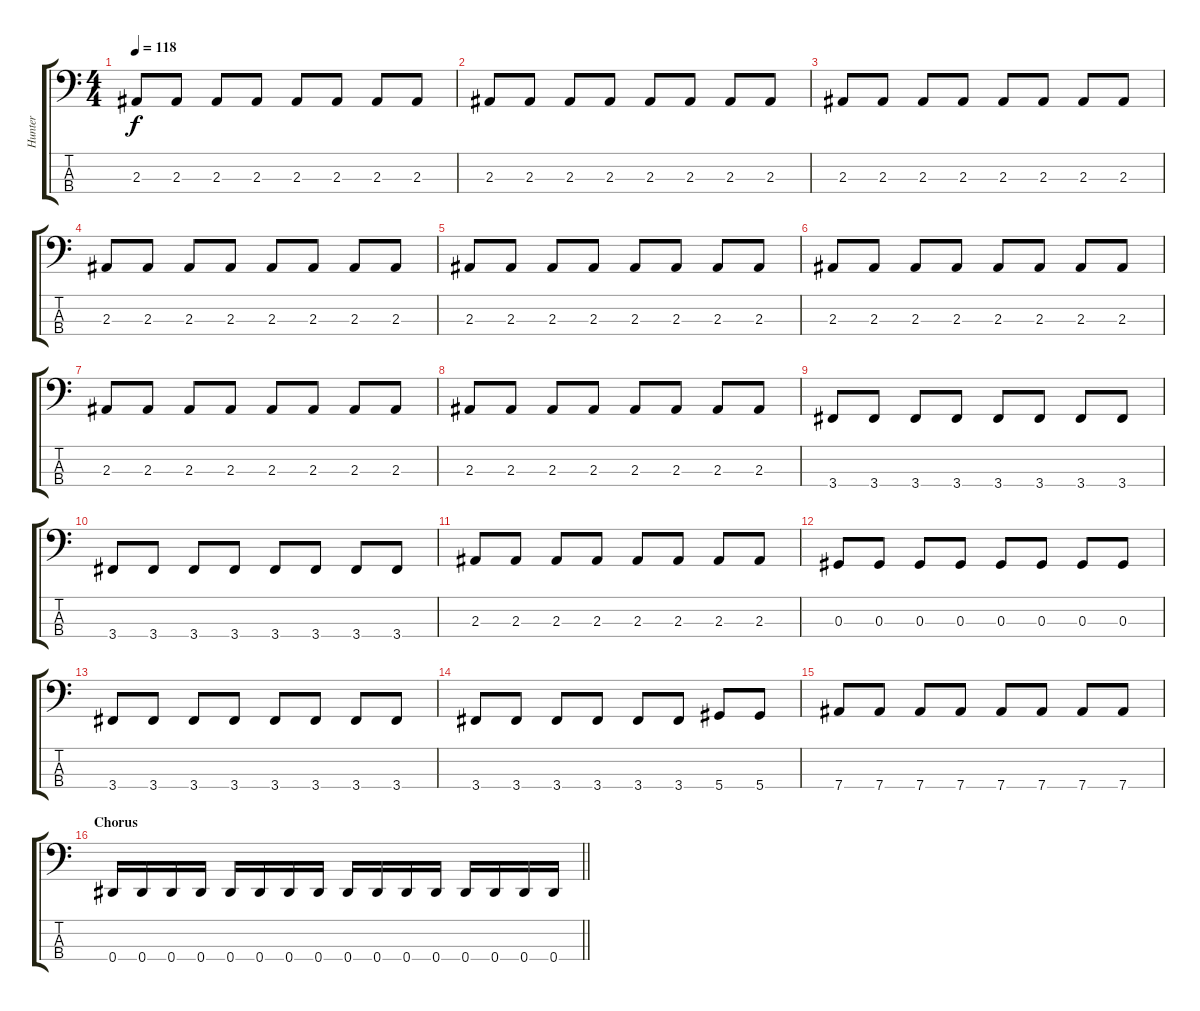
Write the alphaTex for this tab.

\track ("Hunter" "Hunter") {instrument electricbasspick}
\staff {score tabs}
\tuning (Gb2 Db2 Ab1 Eb1) {hide}
\ts (4 4)
\tempo 118
\clef f4
\ks c
2.3.8{dy f} 2.3.8 2.3.8 2.3.8 2.3.8 2.3.8 2.3.8 2.3.8 |
2.3.8 2.3.8 2.3.8 2.3.8 2.3.8 2.3.8 2.3.8 2.3.8 |
2.3.8 2.3.8 2.3.8 2.3.8 2.3.8 2.3.8 2.3.8 2.3.8 |
2.3.8 2.3.8 2.3.8 2.3.8 2.3.8 2.3.8 2.3.8 2.3.8 |
2.3.8 2.3.8 2.3.8 2.3.8 2.3.8 2.3.8 2.3.8 2.3.8 |
2.3.8 2.3.8 2.3.8 2.3.8 2.3.8 2.3.8 2.3.8 2.3.8 |
2.3.8 2.3.8 2.3.8 2.3.8 2.3.8 2.3.8 2.3.8 2.3.8 |
2.3.8 2.3.8 2.3.8 2.3.8 2.3.8 2.3.8 2.3.8 2.3.8 |
3.4.8 3.4.8 3.4.8 3.4.8 3.4.8 3.4.8 3.4.8 3.4.8 |
3.4.8 3.4.8 3.4.8 3.4.8 3.4.8 3.4.8 3.4.8 3.4.8 |
2.3.8 2.3.8 2.3.8 2.3.8 2.3.8 2.3.8 2.3.8 2.3.8 |
0.3.8 0.3.8 0.3.8 0.3.8 0.3.8 0.3.8 0.3.8 0.3.8 |
3.4.8 3.4.8 3.4.8 3.4.8 3.4.8 3.4.8 3.4.8 3.4.8 |
3.4.8 3.4.8 3.4.8 3.4.8 3.4.8 3.4.8 5.4.8 5.4.8 |
7.4.8 7.4.8 7.4.8 7.4.8 7.4.8 7.4.8 7.4.8 7.4.8 |
\section ("" "Chorus")
\barLineRight lightlight
0.4.16 0.4.16 0.4.16 0.4.16 0.4.16 0.4.16 0.4.16 0.4.16 0.4.16 0.4.16 0.4.16 0.4.16 0.4.16 0.4.16 0.4.16 0.4.16
